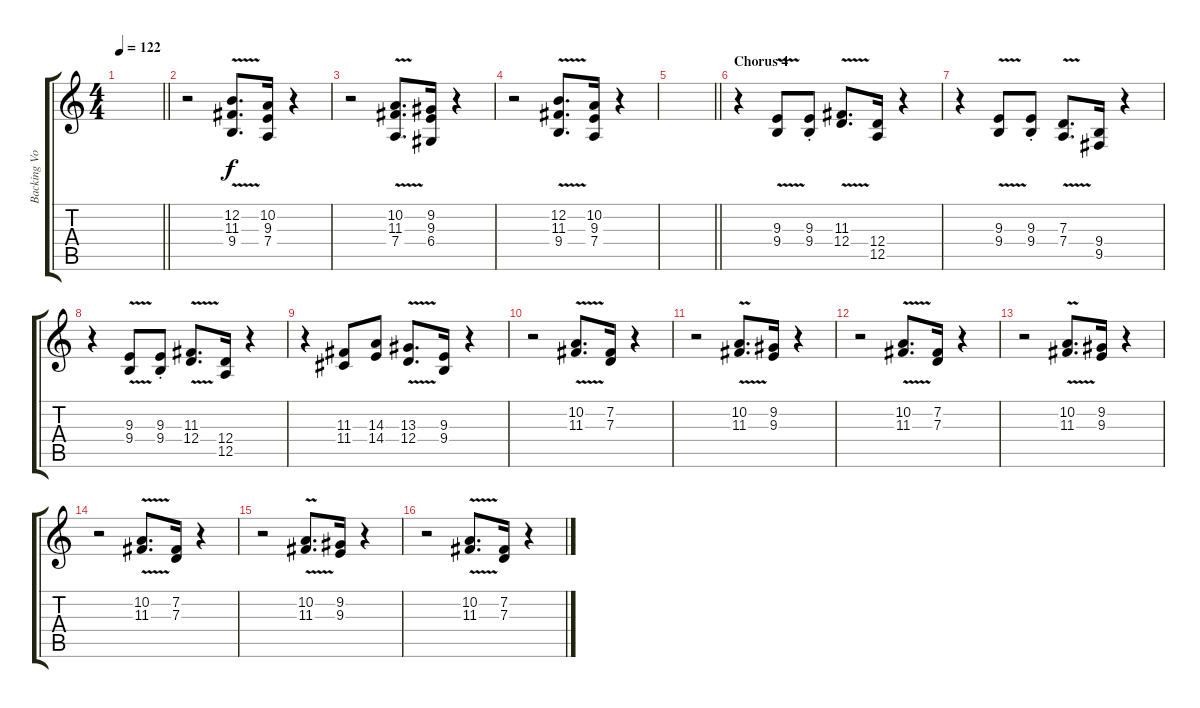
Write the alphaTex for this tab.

\track ("Backing Vocals" "Backing Vo") {instrument choiraahs bank 255}
\staff {score tabs}
\tuning (E4 B3 G3 D3 A2 E2) {hide}
\ts (4 4)
\tempo 122
\clef g2
\barLineRight lightlight
\ks c
|
r.2 (12.2{v} 11.3{v} 9.4{v}).8{d} (10.2 9.3 7.4).16 r.4 |
r.2 (10.2{v} 11.3 7.4{v}).8{d} (9.2 9.3 6.4).16 r.4 |
r.2 (12.2{v} 11.3{v} 9.4{v}).8{d} (10.2 9.3 7.4).16 r.4 |
\barLineRight lightlight
|
\section ("" "Chorus 4")
r.4 (9.3{v} 9.4{v}).8 (9.3{st} 9.4{st}).8 (11.3{v} 12.4{v}).8{d} (12.4 12.5).16 r.4 |
r.4 (9.3{v} 9.4{v}).8 (9.3{st} 9.4{st}).8 (7.3{v} 7.4{v}).8{d} (9.4 9.5).16 r.4 |
r.4 (9.3{v} 9.4{v}).8 (9.3{st} 9.4{st}).8 (11.3{v} 12.4{v}).8{d} (12.4 12.5).16 r.4 |
r.4 (11.3 11.4).8 (14.3 14.4).8 (13.3{v} 12.4{v}).8{d} (9.3 9.4).16 r.4 |
r.2 (10.2{v} 11.3{v}).8{d} (7.2 7.3).16 r.4 |
r.2 (10.2{v} 11.3{v}).8{d} (9.2 9.3).16 r.4 |
r.2 (10.2{v} 11.3{v}).8{d} (7.2 7.3).16 r.4 |
r.2 (10.2{v} 11.3{v}).8{d} (9.2 9.3).16 r.4 |
r.2 (10.2{v} 11.3{v}).8{d} (7.2 7.3).16 r.4 |
r.2 (10.2{v} 11.3{v}).8{d} (9.2 9.3).16 r.4 |
r.2 (10.2{v} 11.3{v}).8{d} (7.2 7.3).16 r.4
